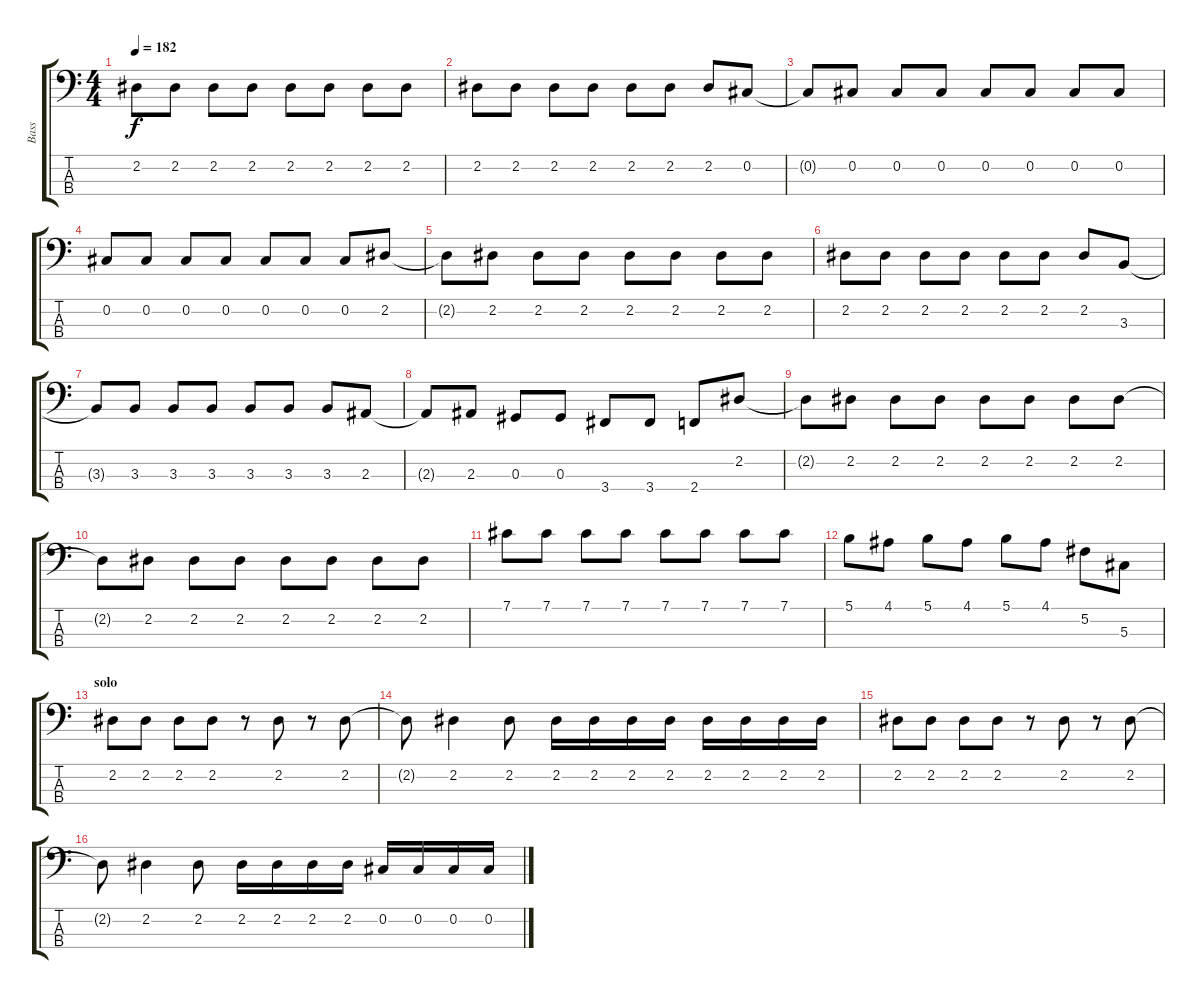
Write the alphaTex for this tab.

\track ("Bass" "Bass") {instrument electricbassfinger}
\staff {score tabs}
\tuning (Gb2 Db2 Ab1 Eb1) {hide}
\ts (4 4)
\tempo 182
\clef f4
\ks c
2.2{t}.8{dy f} 2.2.8 2.2.8 2.2.8 2.2.8 2.2.8 2.2.8 2.2.8 |
2.2.8 2.2.8 2.2.8 2.2.8 2.2.8 2.2.8 2.2.8 0.2.8 |
0.2{t}.8 0.2.8 0.2.8 0.2.8 0.2.8 0.2.8 0.2.8 0.2.8 |
0.2.8 0.2.8 0.2.8 0.2.8 0.2.8 0.2.8 0.2.8 2.2.8 |
2.2{t}.8 2.2.8 2.2.8 2.2.8 2.2.8 2.2.8 2.2.8 2.2.8 |
2.2.8 2.2.8 2.2.8 2.2.8 2.2.8 2.2.8 2.2.8 3.3.8 |
3.3{t}.8 3.3.8 3.3.8 3.3.8 3.3.8 3.3.8 3.3.8 2.3.8 |
2.3{t}.8 2.3.8 0.3.8 0.3.8 3.4.8 3.4.8 2.4.8 2.2.8 |
2.2{t}.8 2.2.8 2.2.8 2.2.8 2.2.8 2.2.8 2.2.8 2.2.8 |
2.2{t}.8 2.2.8 2.2.8 2.2.8 2.2.8 2.2.8 2.2.8 2.2.8 |
7.1.8 7.1.8 7.1.8 7.1.8 7.1.8 7.1.8 7.1.8 7.1.8 |
5.1.8 4.1.8 5.1.8 4.1.8 5.1.8 4.1.8 5.2.8 5.3.8 |
\section ("" "solo")
2.2.8 2.2.8 2.2.8 2.2.8 r.8 2.2.8 r.8 2.2.8 |
2.2{t}.8 2.2.4 2.2.8 2.2.16 2.2.16 2.2.16 2.2.16 2.2.16 2.2.16 2.2.16 2.2.16 |
2.2.8 2.2.8 2.2.8 2.2.8 r.8 2.2.8 r.8 2.2.8 |
2.2{t}.8 2.2.4 2.2.8 2.2.16 2.2.16 2.2.16 2.2.16 0.2.16 0.2.16 0.2.16 0.2.16
